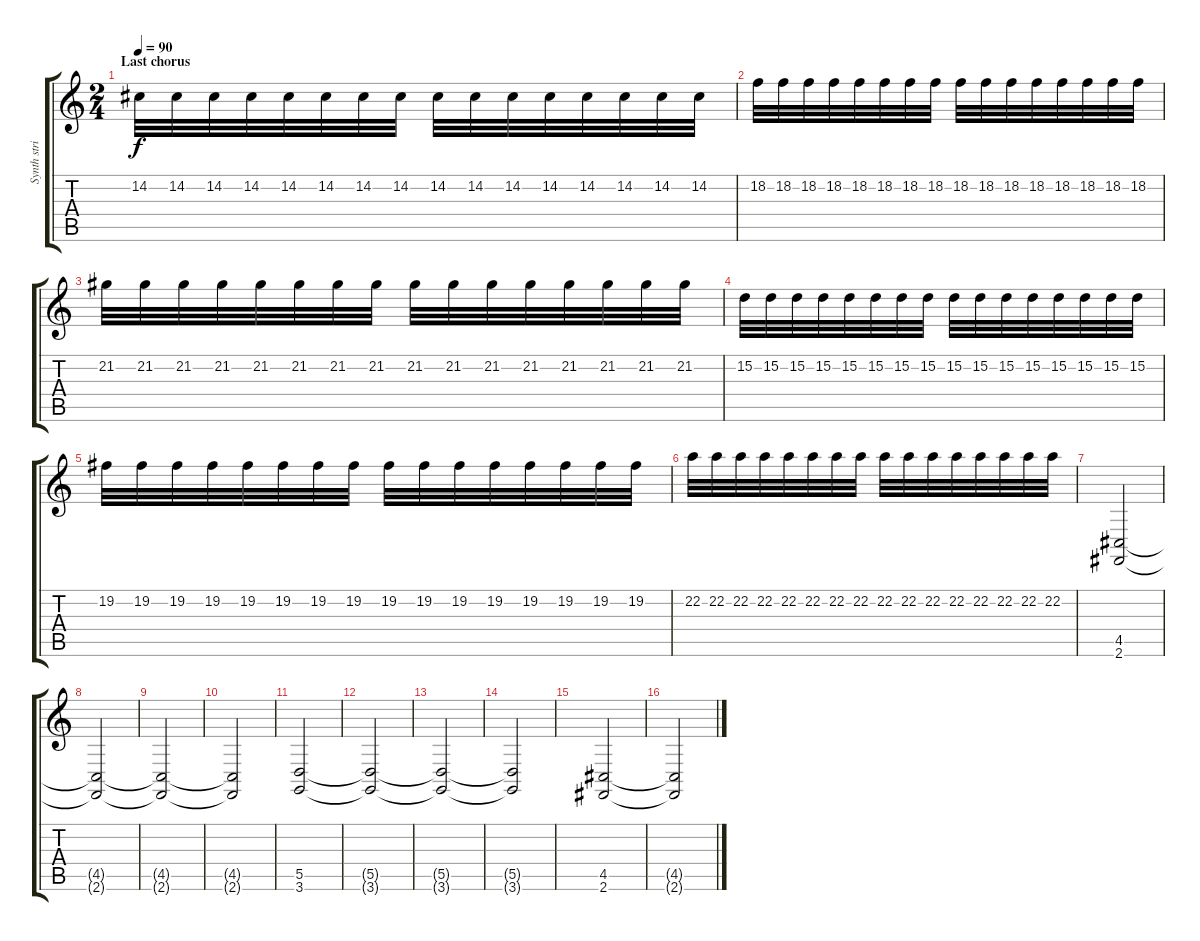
\track ("Synth string" "Synth stri") {instrument synthstrings1}
\staff {score tabs}
\tuning (E4 B3 G3 D3 A2 E2) {hide}
\ts (2 4)
\section ("" "Last chorus")
\tempo 90
\clef g2
\ks c
14.2.32{dy f} 14.2.32 14.2.32 14.2.32 14.2.32 14.2.32 14.2.32 14.2.32 14.2.32 14.2.32 14.2.32 14.2.32 14.2.32 14.2.32 14.2.32 14.2.32 |
18.2.32 18.2.32 18.2.32 18.2.32 18.2.32 18.2.32 18.2.32 18.2.32 18.2.32 18.2.32 18.2.32 18.2.32 18.2.32 18.2.32 18.2.32 18.2.32 |
21.2.32 21.2.32 21.2.32 21.2.32 21.2.32 21.2.32 21.2.32 21.2.32 21.2.32 21.2.32 21.2.32 21.2.32 21.2.32 21.2.32 21.2.32 21.2.32 |
15.2.32 15.2.32 15.2.32 15.2.32 15.2.32 15.2.32 15.2.32 15.2.32 15.2.32 15.2.32 15.2.32 15.2.32 15.2.32 15.2.32 15.2.32 15.2.32 |
19.2.32 19.2.32 19.2.32 19.2.32 19.2.32 19.2.32 19.2.32 19.2.32 19.2.32 19.2.32 19.2.32 19.2.32 19.2.32 19.2.32 19.2.32 19.2.32 |
22.2.32 22.2.32 22.2.32 22.2.32 22.2.32 22.2.32 22.2.32 22.2.32 22.2.32 22.2.32 22.2.32 22.2.32 22.2.32 22.2.32 22.2.32 22.2.32 |
(4.5 2.6).2 |
(4.5{t} 2.6{t}).2 |
(4.5{t} 2.6{t}).2 |
(4.5{t} 2.6{t}).2 |
(5.5 3.6).2 |
(5.5{t} 3.6{t}).2 |
(5.5{t} 3.6{t}).2 |
(5.5{t} 3.6{t}).2 |
(4.5 2.6).2 |
(4.5{t} 2.6{t}).2
